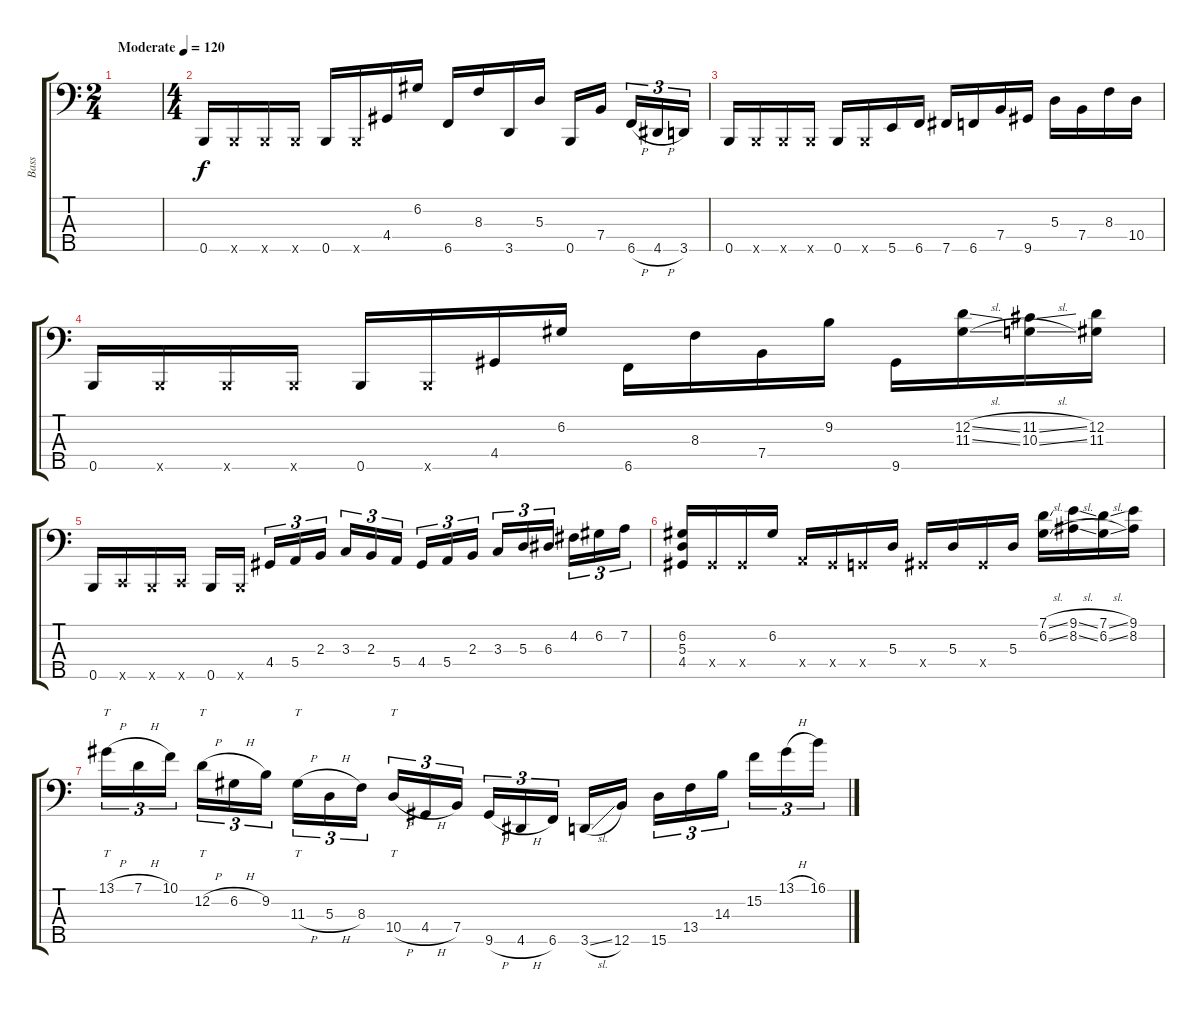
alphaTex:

\track ("Bass" "Bass") {instrument slapbass1}
\staff {score tabs}
\tuning (G2 D2 A1 E1 B0) {hide}
\ts (2 4)
\tempo (120 "Moderate")
\clef f4
\ks c
|
\ts (4 4)
0.5.16{instrument slapbass1} 0.5{x}.16 0.5{x}.16 0.5{x}.16 0.5.16 0.5{x}.16 4.4.16 6.2.16 6.5.16 8.3.16 3.5.16 5.3.16 0.5.16 7.4.16{beam splitsecondary} 6.5{h}.16{tu (3 2)} 4.5{h}.16{tu (3 2)} 3.5.16{tu (3 2)} |
0.5.16 0.5{x}.16 0.5{x}.16 0.5{x}.16 0.5.16 0.5{x}.16 5.5.16 6.5.16 7.5.16 6.5.16 7.4.16 9.5.16 5.3.16 7.4.16 8.3.16 10.4.16 |
0.5.16{instrument slapbass1} 0.5{x}.16 0.5{x}.16 0.5{x}.16 0.5.16 0.5{x}.16 4.4.16 6.2.16 6.5.16 8.3.16 7.4.16 9.2.16 9.5.16 (12.2{sl} 11.3{sl}).16 (11.2{sl} 10.3{sl}).16 (12.2 11.3).16 |
0.5.16 1.5{x}.16 0.5{x}.16 1.5{x}.16 0.5.16 0.5{x}.16{beam splitsecondary} 4.4.16{tu (3 2)} 5.4.16{tu (3 2)} 2.3.16{tu (3 2)} 3.3.16{tu (3 2)} 2.3.16{tu (3 2)} 5.4.16{tu (3 2) beam splitsecondary} 4.4.16{tu (3 2)} 5.4.16{tu (3 2)} 2.3.16{tu (3 2)} 3.3.16{tu (3 2)} 5.3.16{tu (3 2)} 6.3.16{tu (3 2) beam splitsecondary} 4.2.16{tu (3 2)} 6.2.16{tu (3 2)} 7.2.16{tu (3 2)} |
(6.2 5.3 4.4).16 4.4{x}.16 4.4{x}.16 6.2.16 5.4{x}.16 4.4{x}.16 3.4{x}.16 5.3.16 4.4{x}.16 5.3.16 4.4{x}.16 5.3.16 (7.1{sl} 6.2{sl}).16 (9.1{sl} 8.2{sl}).16 (7.1{sl} 6.2{sl}).16 (9.1 8.2).16 |
13.1{h}.16{tt tu (3 2)} 7.1{h}.16{tu (3 2)} 10.1.16{tu (3 2) beam splitsecondary} 12.2{h}.16{tt tu (3 2)} 6.2{h}.16{tu (3 2)} 9.2.16{tu (3 2)} 11.3{h}.16{tt tu (3 2)} 5.3{h}.16{tu (3 2)} 8.3.16{tu (3 2) beam splitsecondary} 10.4{h}.16{tt tu (3 2)} 4.4{h}.16{tu (3 2)} 7.4.16{tu (3 2)} 9.5{h}.16{tu (3 2)} 4.5{h}.16{tu (3 2)} 6.5.16{tu (3 2) beam splitsecondary} 3.5{sl}.16 12.5.16 15.5.16{tu (3 2)} 13.4.16{tu (3 2)} 14.3.16{tu (3 2) beam splitsecondary} 15.2.16{tu (3 2)} 13.1{h}.16{tu (3 2)} 16.1.16{tu (3 2)}
